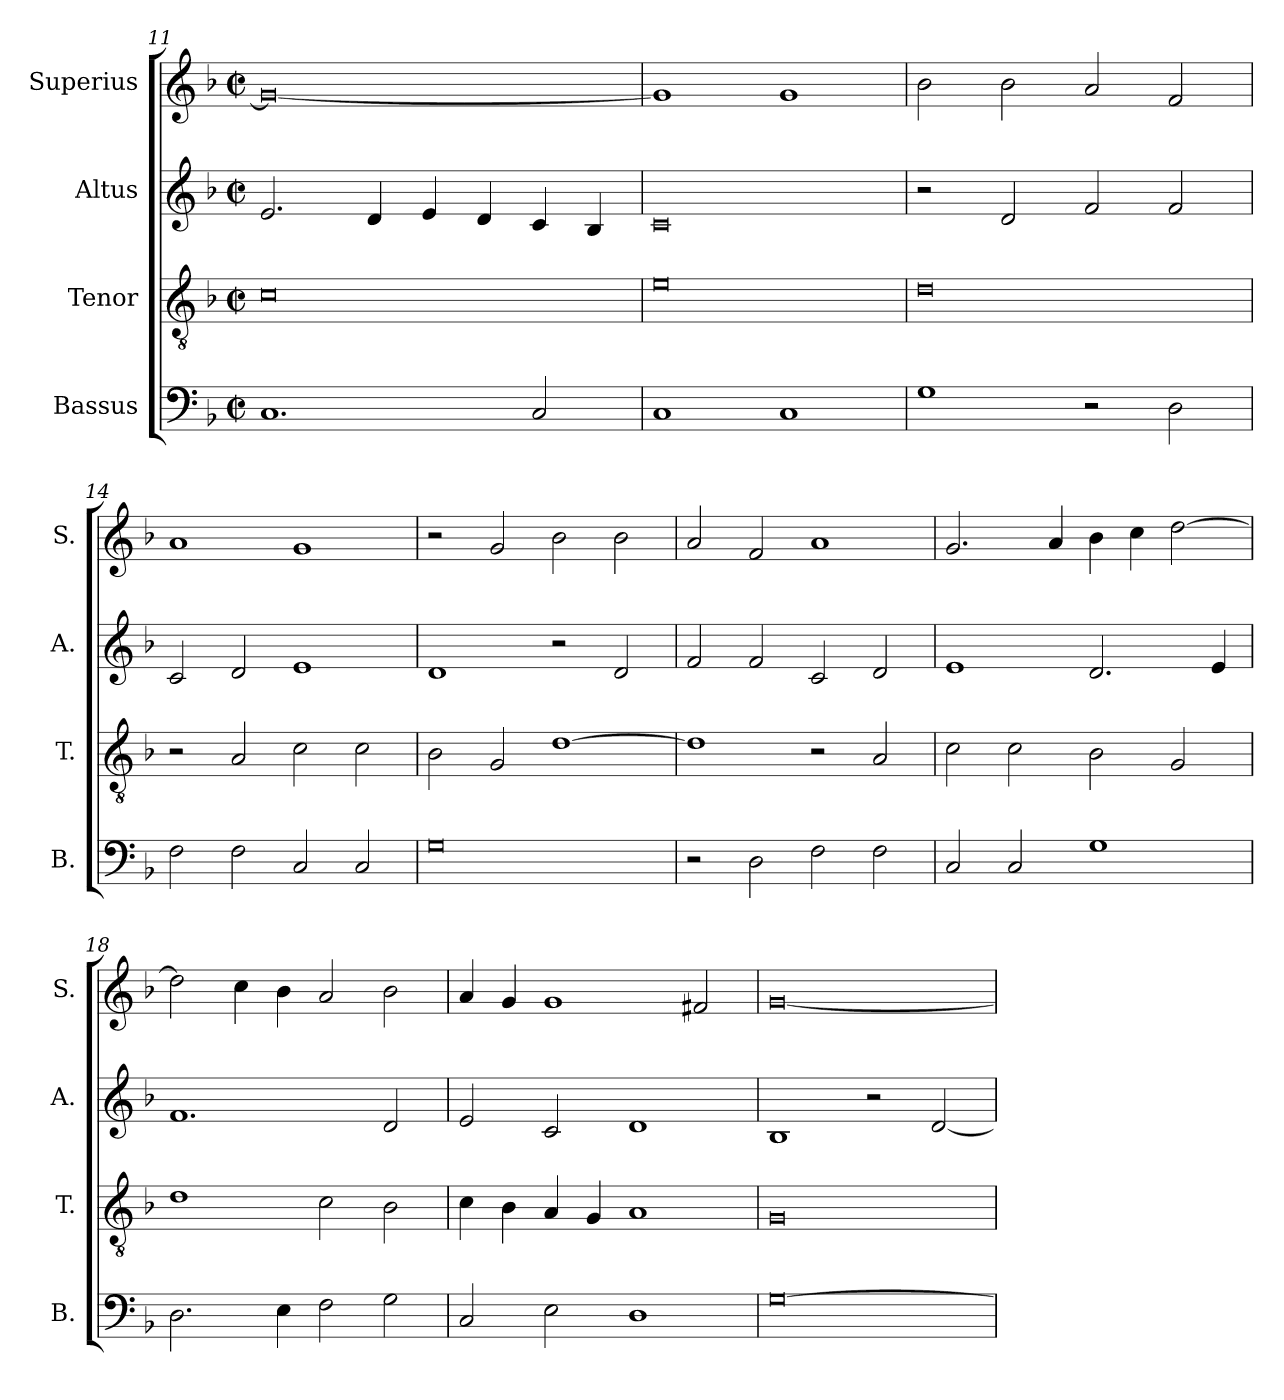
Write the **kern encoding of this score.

**kern	**kern	**kern	**kern
*part4	*part3	*part2	*part1
*staff4	*staff3	*staff2	*staff1
*I"Bassus	*I"Tenor	*I"Altus	*I"Superius
*I'B.	*I'T.	*I'A.	*I'S.
*clefF4	*clefGv2	*clefG2	*clefG2
*	*ITrd7c12	*	*
*k[b-]	*k[b-]	*k[b-]	*k[b-]
*F:	*F:	*F:	*F:
*M2/2	*M2/2	*M2/2	*M2/2
*met(c|)	*met(c|)	*met(c|)	*met(c|)
=11	=11	=11	=11
1.Ci	0Ci	2.ei/	0gi_<
.	.	4di/	.
.	.	4ei/	.
.	.	4di/	.
2Ci/	.	4ci/	.
.	.	4B-i/	.
!!LO:LB:g=z
=12	=12	=12	=12
1Ci	0Ei	0ci	1gi]
1Ci	.	.	1gi
=13	=13	=13	=13
1Gi	0Di	2r	2b-i\
.	.	2di/	2b-i\
2r	.	2fi/	2ai/
2Di\	.	2fi/	2fi/
=14	=14	=14	=14
2Fi\	2r	2ci/	1ai
2Fi\	2AAi/	2di/	.
2Ci/	2Ci\	1ei	1gi
2Ci/	2Ci\	.	.
=15	=15	=15	=15
0Gi	2BB-i\	1di	2r
.	2GGi/	.	2gi/
.	[>1Di	2r	2b-i\
.	.	2di/	2b-i\
=16	=16	=16	=16
2r	1Di]	2fi/	2ai/
2Di\	.	2fi/	2fi/
2Fi\	2r	2ci/	1ai
2Fi\	2AAi/	2di/	.
!!LO:PB:g=z
=17	=17	=17	=17
2Ci/	2Ci\	1ei	2.gi/
2Ci/	2Ci\	.	.
.	.	.	4ai/
1Gi	2BB-i\	2.di/	4b-i\
.	.	.	4cci\
.	2GGi/	.	[>2ddi\
.	.	4ei/	.
=18	=18	=18	=18
2.Di\	1Di	1.fi	2ddi\]
.	.	.	4cci\
4Ei\	.	.	4b-i\
2Fi\	2Ci\	.	2ai/
2Gi\	2BB-i\	2di/	2b-i\
=19	=19	=19	=19
2Ci/	4Ci\	2ei/	4ai/
.	4BB-i\	.	4gi/
2Ei\	4AAi/	2ci/	1gi
.	4GGi/	.	.
1Di	1AAi	1di	.
.	.	.	2f#Xi/
=20	=20	=20	=20
[>0Gi	0GGi	1B-i	[<0gi
.	.	2r	.
.	.	[<2di/	.
=	=	=	=
*-	*-	*-	*-
